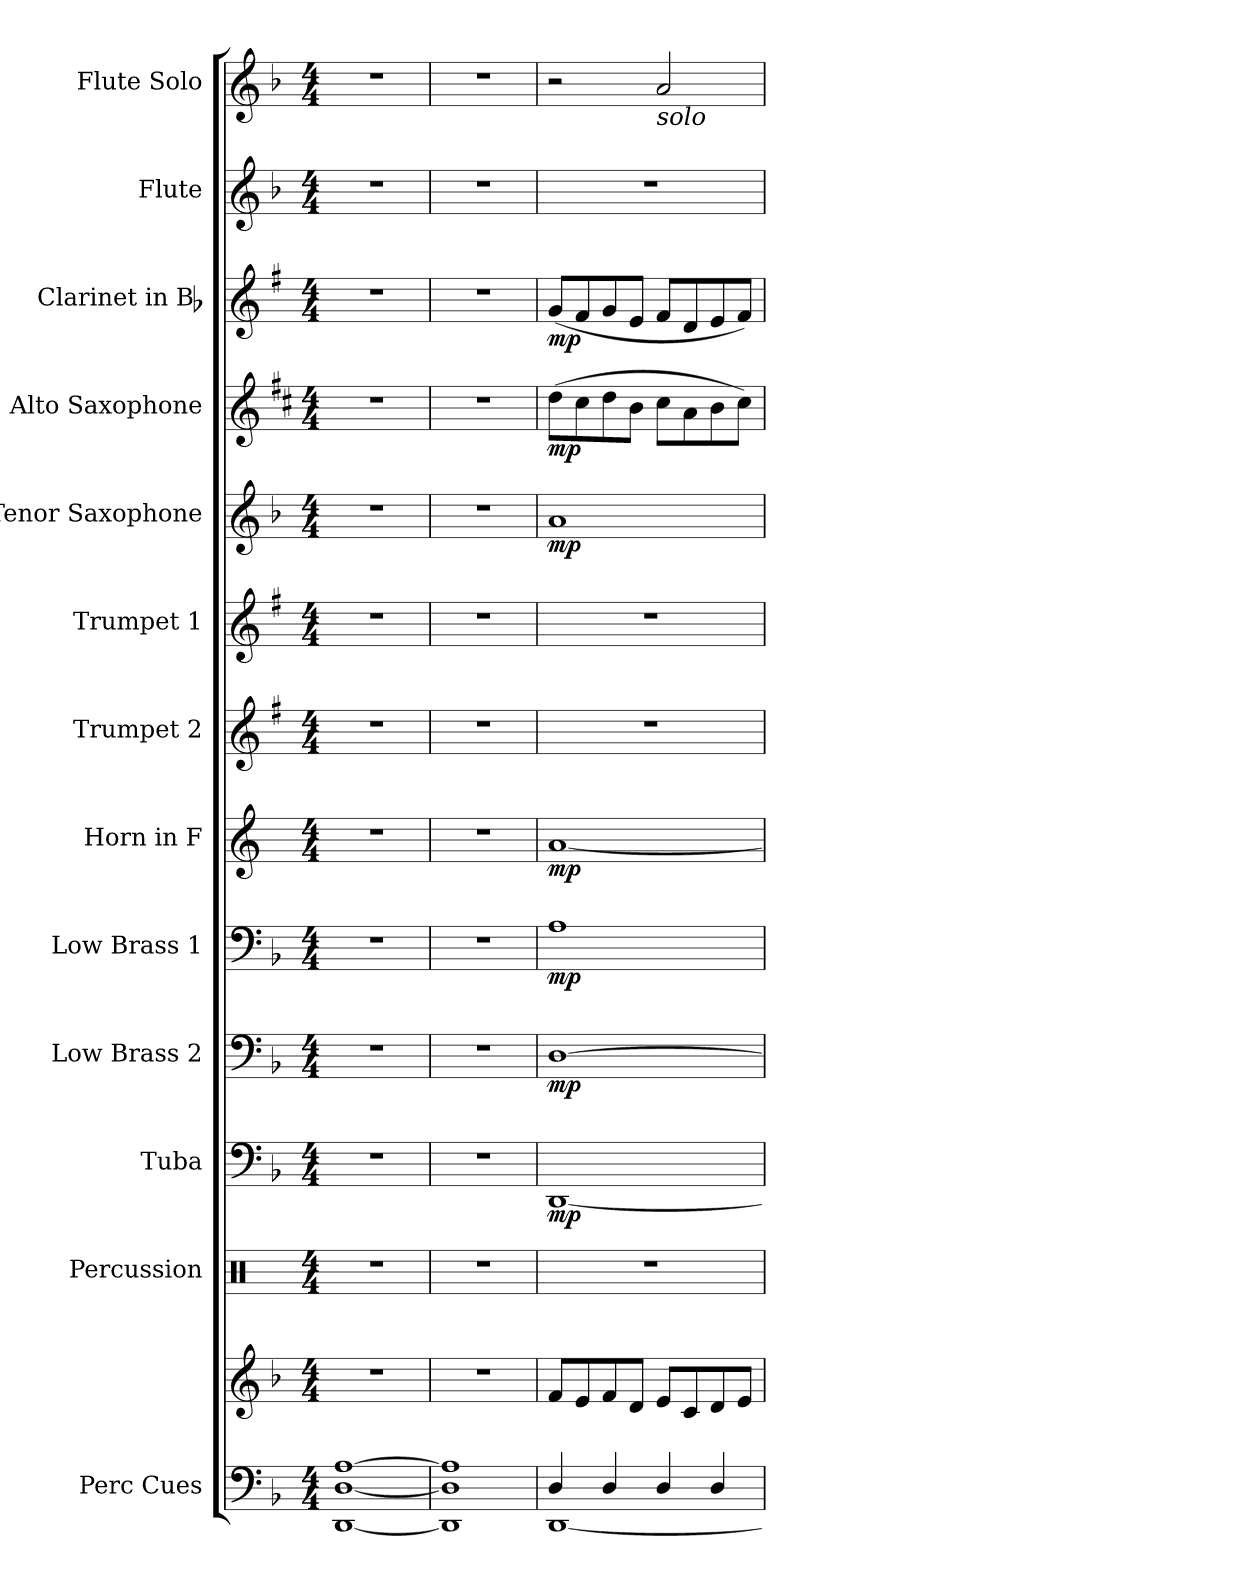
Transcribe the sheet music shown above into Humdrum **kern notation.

**kern	**kern	**kern	**kern	**dynam	**kern	**dynam	**kern	**dynam	**kern	**dynam	**kern	**kern	**kern	**dynam	**kern	**dynam	**kern	**dynam	**kern	**kern
*part13	*part13	*part12	*part11	*part11	*part10	*part10	*part9	*part9	*part8	*part8	*part7	*part6	*part5	*part5	*part4	*part4	*part3	*part3	*part2	*part1
*staff14	*staff13	*staff12	*staff11	*staff11	*staff10	*staff10	*staff9	*staff9	*staff8	*staff8	*staff7	*staff6	*staff5	*staff5	*staff4	*staff4	*staff3	*staff3	*staff2	*staff1
*I"Perc Cues	*	*I"Percussion	*I"Tuba	*	*I"Low Brass 2	*	*I"Low Brass 1	*	*I"Horn in F	*	*I"Trumpet 2	*I"Trumpet 1	*I"Tenor Saxophone	*	*I"Alto Saxophone	*	*I"Clarinet in Bb	*	*I"Flute	*I"Flute Solo
*I'Perc	*	*I'Perc.	*I'Tba.	*	*I'LB 2	*	*I'LB 1	*	*I'Hn.	*	*I'Tpt.	*I'Tpt.	*I'Ten. Sax.	*	*I'Alto Sax.	*	*I'Cl.	*	*I'Fl.	*I'Fl.
!!LO:PB:g=z
*clefF4	*clefG2	*clefX	*clefF4	*	*clefF4	*	*clefF4	*	*clefG2	*	*clefG2	*clefG2	*clefG2	*	*clefG2	*	*clefG2	*	*clefG2	*clefG2
*	*	*	*	*	*	*	*	*	*ITrd4c7	*	*ITrd1c2	*ITrd1c2	*ITrd8c14	*	*ITrd5c9	*	*ITrd1c2	*	*	*
*k[b-]	*k[b-]	*k[]	*k[b-]	*	*k[b-]	*	*k[b-]	*	*k[b-]	*	*k[b-]	*k[b-]	*k[b-]	*	*k[b-]	*	*k[b-]	*	*k[b-]	*k[b-]
*F:	*F:	*C:	*F:	*	*F:	*	*F:	*	*F:	*	*F:	*F:	*F:	*	*F:	*	*F:	*	*F:	*F:
*M4/4	*M4/4	*M4/4	*M4/4	*	*M4/4	*	*M4/4	*	*M4/4	*	*M4/4	*M4/4	*M4/4	*	*M4/4	*	*M4/4	*	*M4/4	*M4/4
*MM80	*MM80	*MM80	*MM80	*	*MM80	*	*MM80	*	*MM80	*	*MM80	*MM80	*MM80	*	*MM80	*	*MM80	*	*MM80	*MM80
=1	=1	=1	=1	=1	=1	=1	=1	=1	=1	=1	=1	=1	=1	=1	=1	=1	=1	=1	=1	=1
[1DDi [1Di [1Ai	1r	1r	1r	.	1r	.	1r	.	1r	.	1r	1r	1r	.	1r	.	1r	.	1r	1r
=2	=2	=2	=2	=2	=2	=2	=2	=2	=2	=2	=2	=2	=2	=2	=2	=2	=2	=2	=2	=2
1DDi] 1Di] 1Ai]	1r	1r	1r	.	1r	.	1r	.	1r	.	1r	1r	1r	.	1r	.	1r	.	1r	1r
=3	=3	=3	=3	=3	=3	=3	=3	=3	=3	=3	=3	=3	=3	=3	=3	=3	=3	=3	=3	=3
*^	*	*	*	*	*	*	*	*	*	*	*	*	*	*	*	*	*	*	*	*
4Di/	[1DDi	8fi/L	1r	[1DDi	mp	[1Di	mp	1Ai	mp	[1di	mp	1r	1r	1Ai	mp	(8fi\L	mp	(8fi/L	mp	1r	2r
.	.	8ei/	.	.	.	.	.	.	.	.	.	.	.	.	.	8ei\	.	8ei/	.	.	.
4Di/	.	8fi/	.	.	.	.	.	.	.	.	.	.	.	.	.	8fi\	.	8fi/	.	.	.
.	.	8di/J	.	.	.	.	.	.	.	.	.	.	.	.	.	8di\J	.	8di/J	.	.	.
!	!	!	!	!	!	!	!	!	!	!	!	!	!	!	!	!	!	!	!	!	!LO:TX:b:i:t=solo
4Di/	.	8ei/L	.	.	.	.	.	.	.	.	.	.	.	.	.	8ei\L	.	8ei/L	.	.	2ai/
.	.	8ci/	.	.	.	.	.	.	.	.	.	.	.	.	.	8ci\	.	8ci/	.	.	.
4Di/	.	8di/	.	.	.	.	.	.	.	.	.	.	.	.	.	8di\	.	8di/	.	.	.
.	.	8ei/J	.	.	.	.	.	.	.	.	.	.	.	.	.	8ei\J)	.	8ei/J)	.	.	.
*v	*v	*	*	*	*	*	*	*	*	*	*	*	*	*	*	*	*	*	*	*	*
=	=	=	=	=	=	=	=	=	=	=	=	=	=	=	=	=	=	=	=	=
*-	*-	*-	*-	*-	*-	*-	*-	*-	*-	*-	*-	*-	*-	*-	*-	*-	*-	*-	*-	*-
